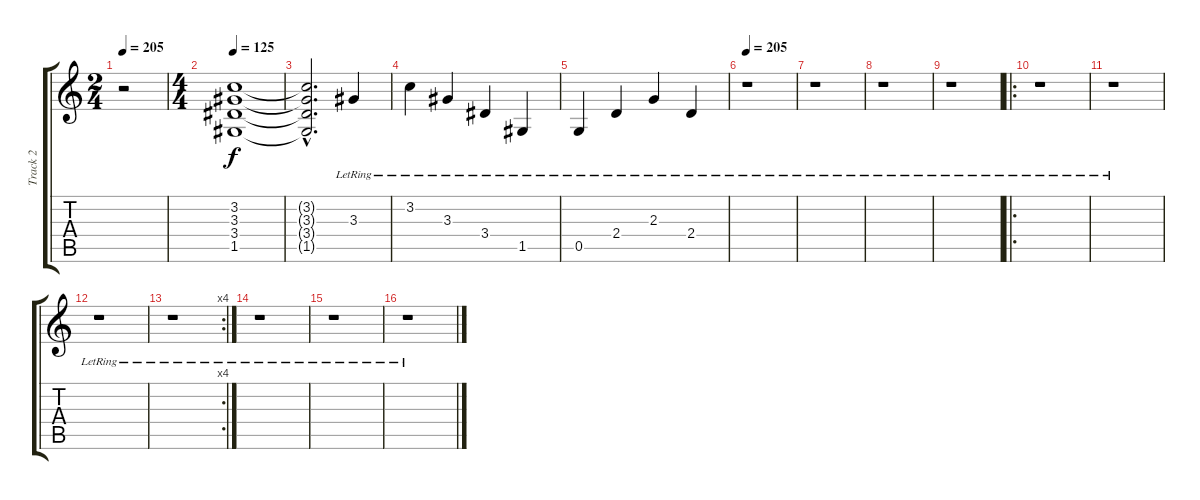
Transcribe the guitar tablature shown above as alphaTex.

\track ("Track 2" "Track 2") {instrument acousticguitarsteel}
\staff {score tabs}
\tuning (D4 A3 F3 C3 G2 C2) {hide}
\ts (2 4)
\tempo 205
\clef g2
\ks c
r.2{dy f} |
\ts (4 4)
\tempo 125
(3.2 3.3 3.4 1.5).1 |
(3.2{hac t} 3.3{hac t} 3.4{hac t} 1.5{hac t}).2{d} 3.3{lr}.4 |
3.2{lr}.4 3.3{lr}.4 3.4{lr}.4 1.5{lr}.4 |
0.5{lr}.4 2.4{lr}.4 2.3{lr}.4 2.4{lr}.4 |
\tempo 205
r.1 |
r.1 |
r.1 |
r.1 |
\ro
r.1 |
r.1 |
r.1 |
\rc 4
r.1 |
r.1 |
r.1 |
r.1
